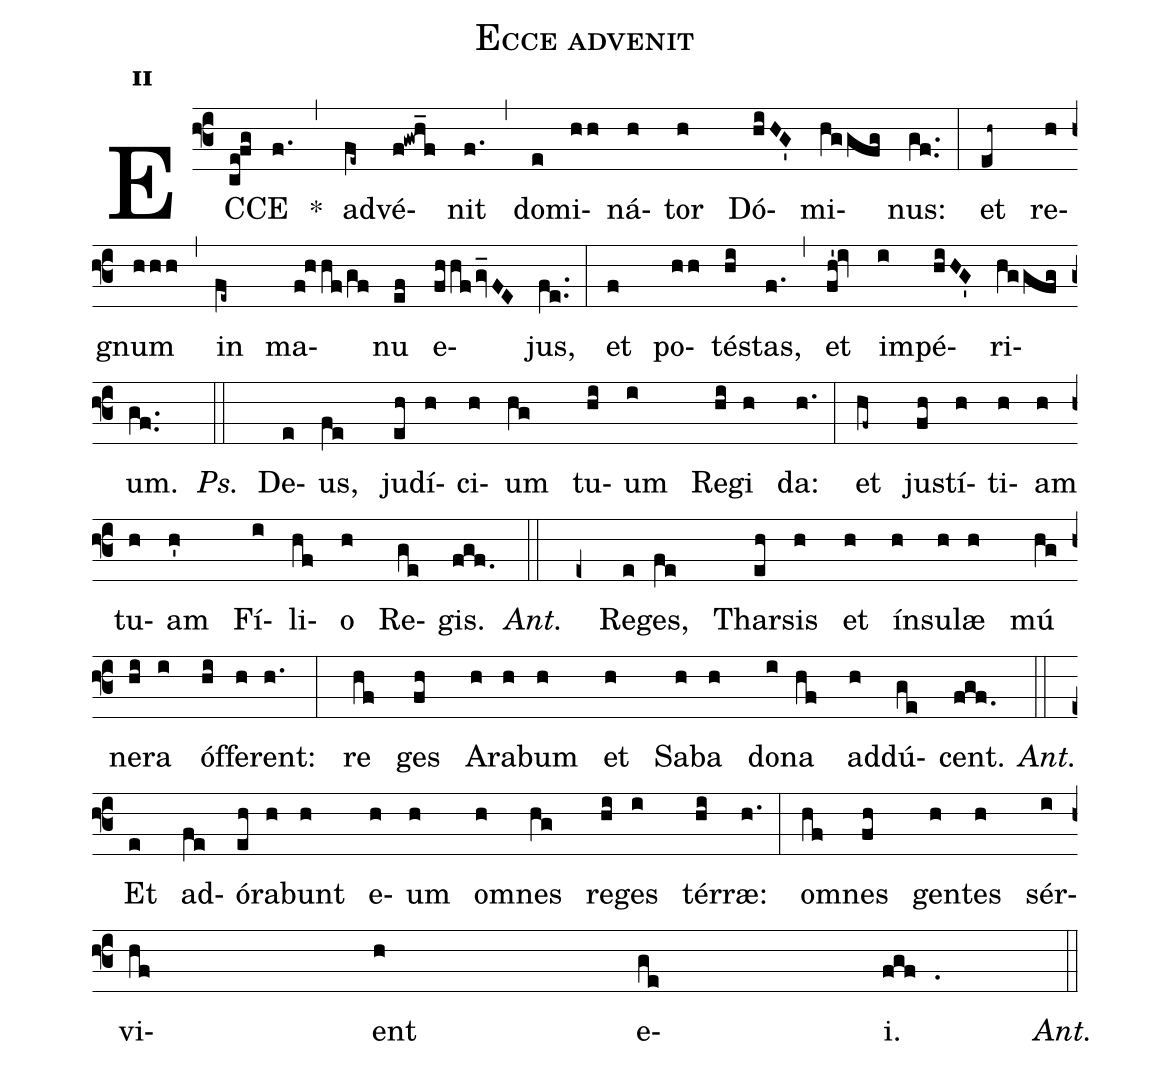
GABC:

name:Ecce advenit;
office-part:Introitus;
mode:2;
%%
name: Ecce advénit ;
office-part: Introitus;
mode: 2;
book: Graduale Romanum, 1974, p. 56, 57;
transcriber: Fernando Gil;
annotation: Intr.;
annotation: ii;
%font: GaramondPremierPro;
%width: 7.5;
%height: 11;
%spacing: vichi;
%%
(f3) EC(ce!fg)CE(f.) *(,) ad(fe~)vé(f!gwh_f)nit(f.) (,) do(e)mi(hh)ná(h)tor(h) Dó(hiHG')mi(hggfg)nus:(gf..) (:) et(eh~) re(h)gnum(hhh) (,) in(fe~) ma(f!hhf/gf)nu(ef) e(fhhf/gv_FE)jus,(fe..) (:) et(f) po(hh)té(hi)stas,(f.) (,) et(fh'!iv) im(i)pé(hiHG')ri(hggfg)um.(gf..) <i>Ps.</i>(::) De(e)us,(fe) ju(eh)dí(h)ci(h)um(hg) tu(hi)um(i) Re(hi)gi(h) da:(h.) (:) et(hf~) ju(fh)stí(h)ti(h)am(h) tu(h)am(h') Fí(i)li(hf)o(h) Re(ge)gis.(fgf.) <i>Ant.</i>(::) (z0) Re(e)ges,(fe) Thar(eh)sis(h) et(h) ín(h)su(h)læ(h) mú(hg) ne(hi)ra(i) óf(hi)fe(h)rent:(h.) (:) re(hf) ges(fh) A(h)ra(h)bum(h) et(h) Sa(h)ba(h) do(i)na(hf) ad(h)dú(ge)cent.(fgf.) <i>Ant.</i>(::)(z) Et(e) ad(fe)ó(eh)ra(h)bunt(h) e(h)um(h) om(h)nes(hg) re(hi)ges(i) tér(hi)ræ:(h.) (:) om(hf)nes(fh) gen(h)tes(h) sér(i)vi(hf)ent(h) e(ge)i.(fgf.) <i>Ant.</i>(::) (z)
